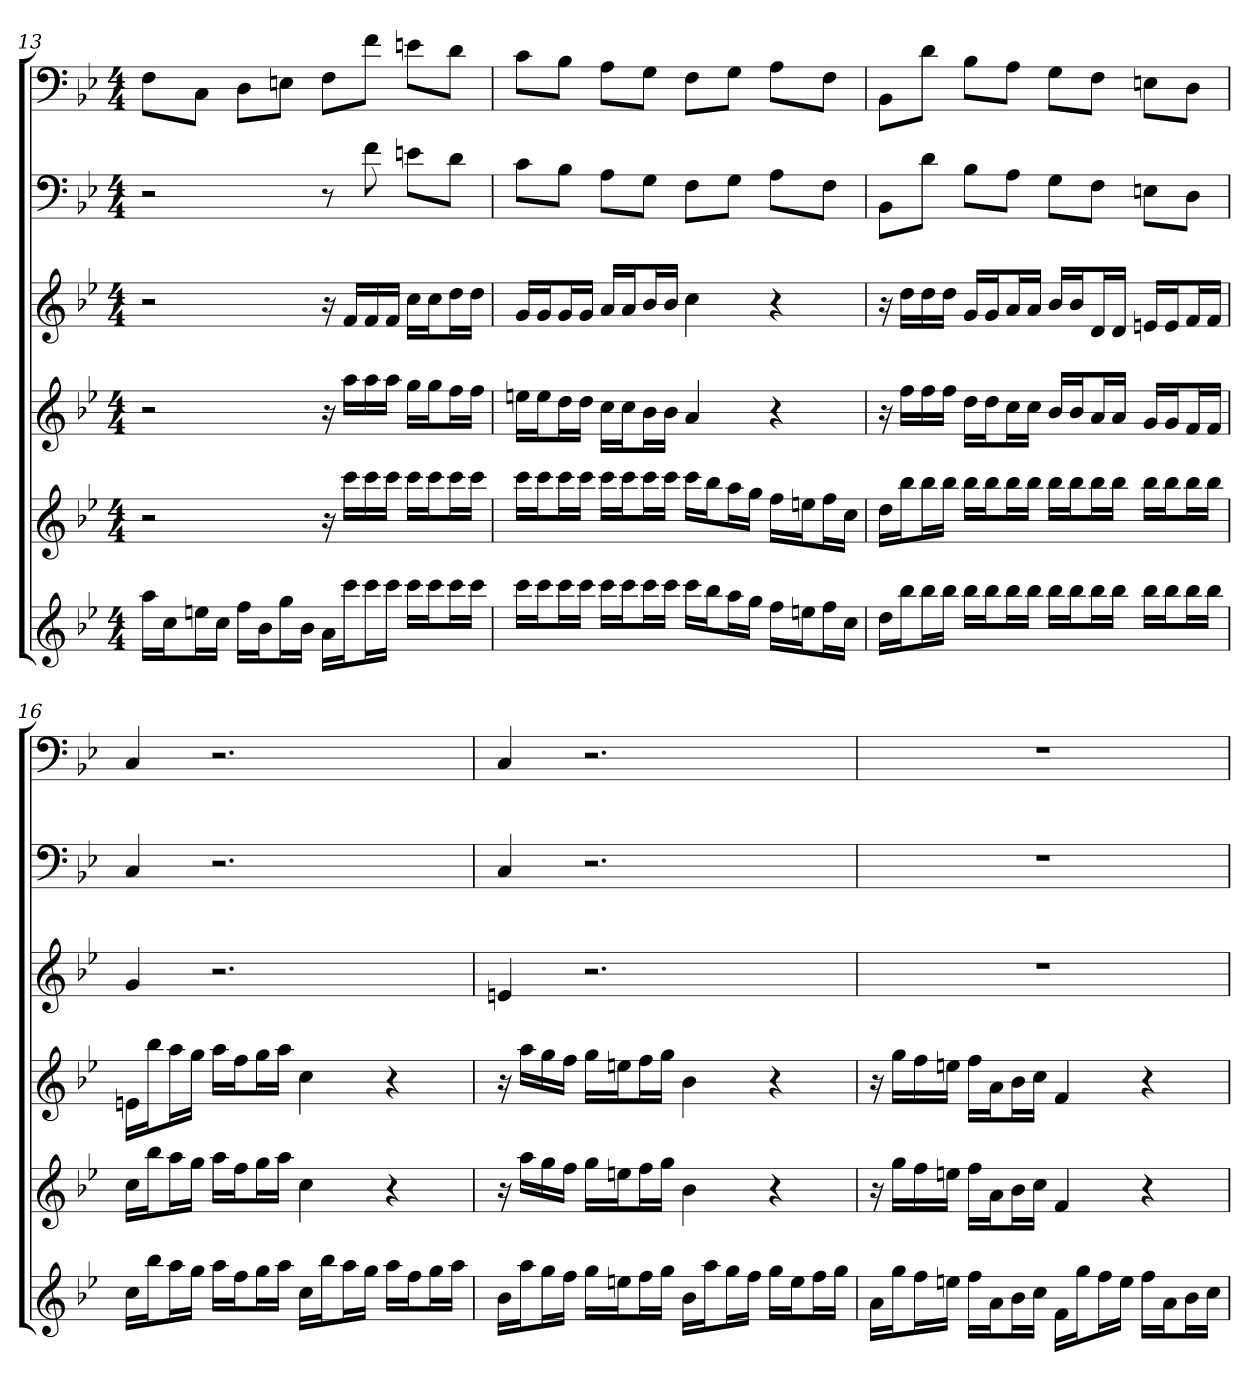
**kern	**kern	**kern	**kern	**kern	**kern
*part6	*part5	*part4	*part3	*part2	*part1
*staff6	*staff5	*staff4	*staff3	*staff2	*staff1
*k[b-e-]	*k[b-e-]	*k[b-e-]	*k[b-e-]	*k[b-e-]	*k[b-e-]
*B-:	*B-:	*B-:	*B-:	*B-:	*B-:
*M4/4	*M4/4	*M4/4	*M4/4	*M4/4	*M4/4
=13	=13	=13	=13	=13	=13
16aaLL	2r	2r	2r	2r	8FL
16ccJ	.	.	.	.	.
16eenL	.	.	.	.	8CJ
16ccJJ	.	.	.	.	.
16ffLL	.	.	.	.	8DL
16b-J	.	.	.	.	.
16ggL	.	.	.	.	8EnJ
16b-JJ	.	.	.	.	.
16aLL	16r	16r	16r	8r	8FL
16cccJ	16cccLL	16aaLL	16fLL	.	.
16cccL	16ccc	16aa	16f	8f	8fJ
16cccJJ	16cccJJ	16aaJJ	16fJJ	.	.
16cccLL	16cccLL	16ggLL	16ccLL	8enL	8enL
16cccJ	16cccJ	16ggJ	16ccJ	.	.
16cccL	16cccL	16ffL	16ddL	8dJ	8dJ
16cccJJ	16cccJJ	16ffJJ	16ddJJ	.	.
=14	=14	=14	=14	=14	=14
16cccLL	16cccLL	16eenLL	16gLL	8cL	8cL
16cccJ	16cccJ	16eeJ	16gJ	.	.
16cccL	16cccL	16ddL	16gL	8B-J	8B-J
16cccJJ	16cccJJ	16ddJJ	16gJJ	.	.
16cccLL	16cccLL	16ccLL	16aLL	8AL	8AL
16cccJ	16cccJ	16ccJ	16aJ	.	.
16cccL	16cccL	16b-L	16b-L	8GJ	8GJ
16cccJJ	16cccJJ	16b-JJ	16b-JJ	.	.
16cccLL	16cccLL	4a	4cc	8FL	8FL
16bb-J	16bb-J	.	.	.	.
16aaL	16aaL	.	.	8GJ	8GJ
16ggJJ	16ggJJ	.	.	.	.
16ffLL	16ffLL	4r	4r	8AL	8AL
16eenJ	16eenJ	.	.	.	.
16ffL	16ffL	.	.	8FJ	8FJ
16ccJJ	16ccJJ	.	.	.	.
=15	=15	=15	=15	=15	=15
16ddLL	16ddLL	16r	16r	8BB-L	8BB-L
16bb-J	16bb-J	16ffLL	16ddLL	.	.
16bb-L	16bb-L	16ff	16dd	8dJ	8dJ
16bb-JJ	16bb-JJ	16ffJJ	16ddJJ	.	.
16bb-LL	16bb-LL	16ddLL	16gLL	8B-L	8B-L
16bb-J	16bb-J	16ddJ	16gJ	.	.
16bb-L	16bb-L	16ccL	16aL	8AJ	8AJ
16bb-JJ	16bb-JJ	16ccJJ	16aJJ	.	.
16bb-LL	16bb-LL	16b-LL	16b-LL	8GL	8GL
16bb-J	16bb-J	16b-J	16b-J	.	.
16bb-L	16bb-L	16aL	16dL	8FJ	8FJ
16bb-JJ	16bb-JJ	16aJJ	16dJJ	.	.
16bb-LL	16bb-LL	16gLL	16enLL	8EnL	8EnL
16bb-J	16bb-J	16gJ	16eJ	.	.
16bb-L	16bb-L	16fL	16fL	8DJ	8DJ
16bb-JJ	16bb-JJ	16fJJ	16fJJ	.	.
=16	=16	=16	=16	=16	=16
16ccLL	16ccLL	16enLL	4g	4C	4C
16bb-J	16bb-J	16bb-J	.	.	.
16aaL	16aaL	16aaL	.	.	.
16ggJJ	16ggJJ	16ggJJ	.	.	.
16aaLL	16aaLL	16aaLL	2.r	2.r	2.r
16ffJ	16ffJ	16ffJ	.	.	.
16ggL	16ggL	16ggL	.	.	.
16aaJJ	16aaJJ	16aaJJ	.	.	.
16ccLL	4cc	4cc	.	.	.
16bb-J	.	.	.	.	.
16aaL	.	.	.	.	.
16ggJJ	.	.	.	.	.
16aaLL	4r	4r	.	.	.
16ffJ	.	.	.	.	.
16ggL	.	.	.	.	.
16aaJJ	.	.	.	.	.
=17	=17	=17	=17	=17	=17
16b-LL	16r	16r	4en	4C	4C
16aaJ	16aaLL	16aaLL	.	.	.
16ggL	16gg	16gg	.	.	.
16ffJJ	16ffJJ	16ffJJ	.	.	.
16ggLL	16ggLL	16ggLL	2.r	2.r	2.r
16eenJ	16eenJ	16eenJ	.	.	.
16ffL	16ffL	16ffL	.	.	.
16ggJJ	16ggJJ	16ggJJ	.	.	.
16b-LL	4b-	4b-	.	.	.
16aaJ	.	.	.	.	.
16ggL	.	.	.	.	.
16ffJJ	.	.	.	.	.
16ggLL	4r	4r	.	.	.
16eeJ	.	.	.	.	.
16ffL	.	.	.	.	.
16ggJJ	.	.	.	.	.
=18	=18	=18	=18	=18	=18
16aLL	16r	16r	1r	1r	1r
16ggJ	16ggLL	16ggLL	.	.	.
16ffL	16ff	16ff	.	.	.
16eenJJ	16eenJJ	16eenJJ	.	.	.
16ffLL	16ffLL	16ffLL	.	.	.
16aJ	16aJ	16aJ	.	.	.
16b-L	16b-L	16b-L	.	.	.
16ccJJ	16ccJJ	16ccJJ	.	.	.
16fLL	4f	4f	.	.	.
16ggJ	.	.	.	.	.
16ffL	.	.	.	.	.
16eeJJ	.	.	.	.	.
16ffLL	4r	4r	.	.	.
16aJ	.	.	.	.	.
16b-L	.	.	.	.	.
16ccJJ	.	.	.	.	.
=	=	=	=	=	=
*-	*-	*-	*-	*-	*-
